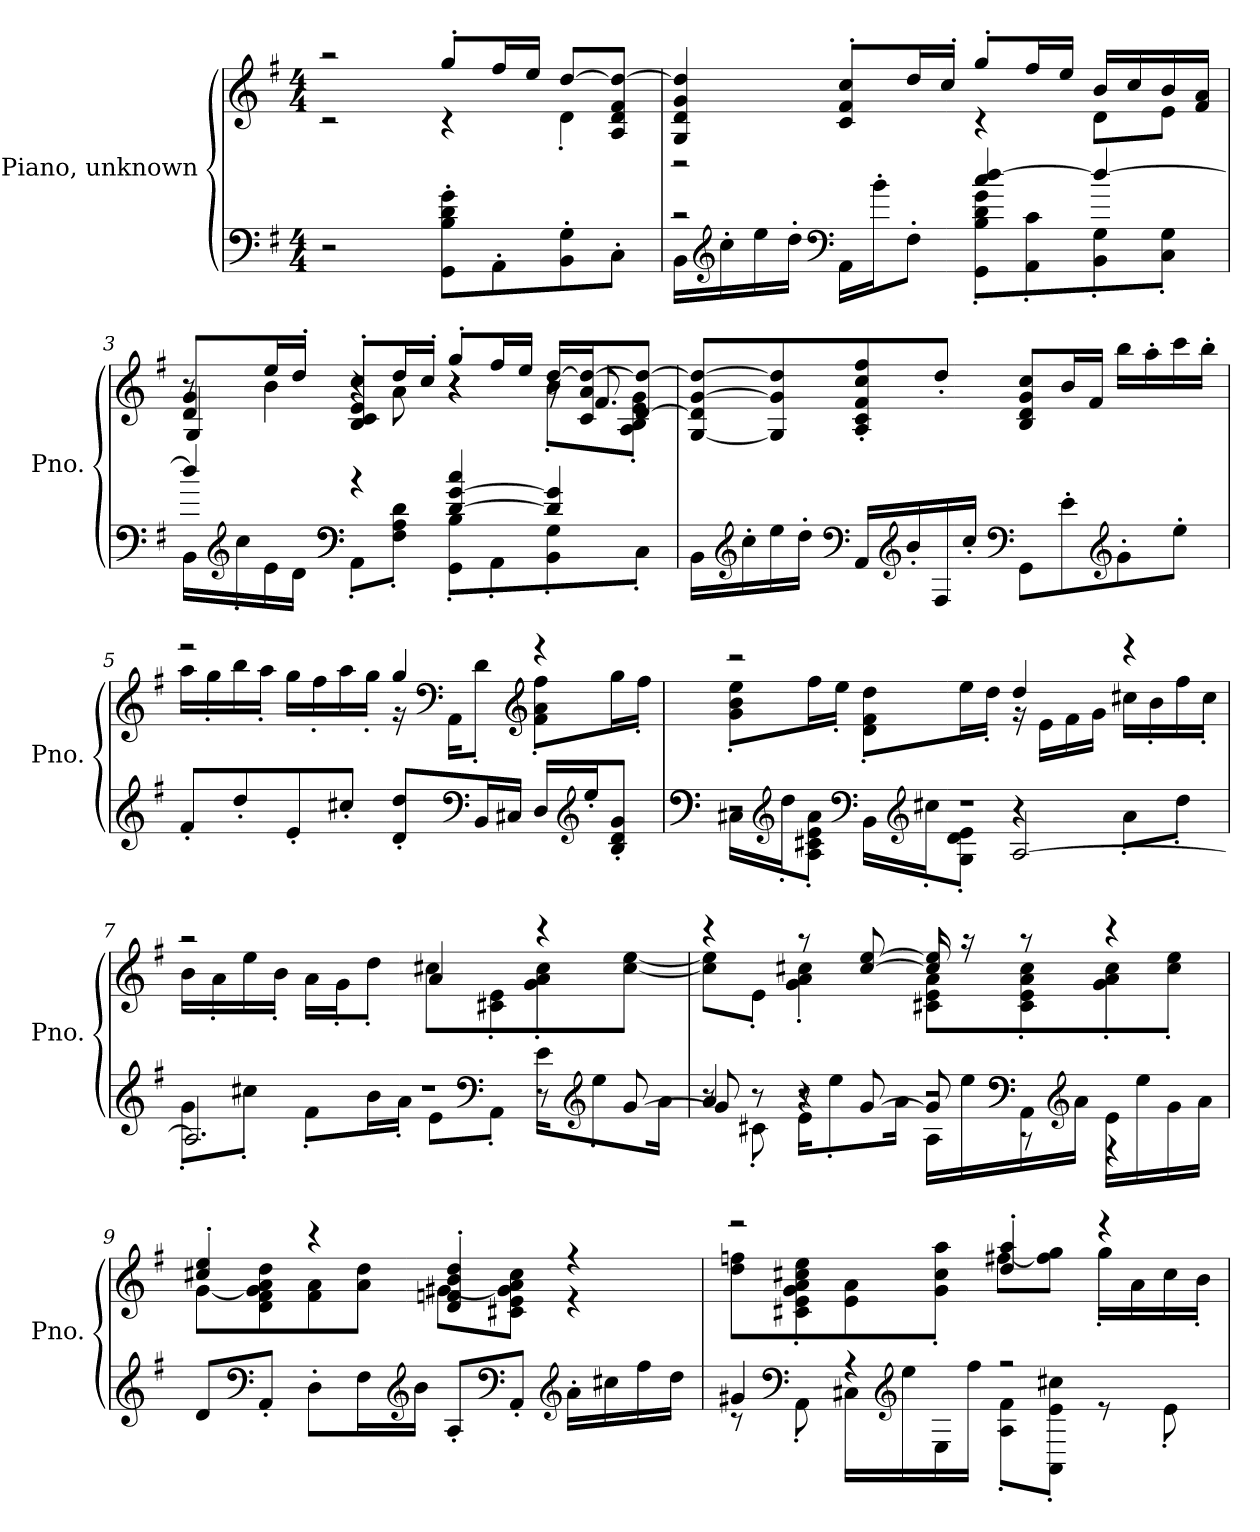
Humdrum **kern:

**kern	**kern
*part1	*part1
*staff2	*staff1
*I"Piano, unknown	*
*I'Pno.	*
*clefF4	*clefG2
*k[f#]	*k[f#]
*M4/4	*M4/4
*MM120	*MM120
=1	=1
*	*^
2r	2r	2r
8GG\' 8B\' 8d\' 8g\'L	8gg'/L	4r
8AA'\	16ff#/L	.
.	16ee/JJ	.
8BB\' 8G\'	[8dd/L	4d'\
8C'\J	8A/ 8d/ 8f#/ 8dd/_J	.
=2	=2	=2
*^	*	*
2r	16BB\LL	4G/ 4d/ 4g/ 4dd/]	2r
*clefG2	*	*	*
.	16cc'\	.	.
.	16ee\	.	.
.	16dd'\JJ	.	.
*clefF4	*	*	*
.	16AA\LL	8c/' 8f#/' 8cc/'L	.
.	16b'\J	.	.
.	8F#'\J	16dd/L	.
.	.	16cc'/JJ	.
4cc/ [4dd/	8GG\' 8B\' 8d\' 8g\'L	8gg'/L	4r
.	8AA\' 8c\'	16ff#/L	.
.	.	16ee/JJ	.
4dd/_	8BB\' 8G\'	16b/LL	8d\L
.	.	16cc/	.
.	8C\' 8G\'J	16b/	8e\J
.	.	16f#/ 16a/JJ	.
!!LO:LB:g=z
=3	=3	=3	=3
*	*	*	*^
4dd/]	16BB\LL	8d/ 8g/L	8r	4G/
*clefG2	*	*	*	*
.	16cc'\	.	.	.
.	16e\	16ee/L	4b\	.
.	16d\JJ	16dd'/JJ	.	.
*clefF4	*	*	*	*
4r	8AA'\L	8B/' 8c/' 8e/' 8cc/'L	.	4r
.	8F#\' 8A\' 8d\'J	16dd/L	8a\	.
.	.	16cc'/JJ	.	.
[4d/ [4g/ 4cc/	8GG\' 8B\'L	8gg'/L	4r	4r
.	8AA'\	16ff#/L	.	.
.	.	16ee/JJ	.	.
4d/] 4g/]	8BB\' 8G\'	[16dd/LL	8b'\L	16r
.	.	16c/ 16a/ 16dd/_J	.	8.f#/
.	8C'\J	[8d/ 8dd/_J	8A\' 8B\' 8e\' 8g\'J	.
*v	*v	*	*	*
*	*v	*v	*v
=4	=4
16BB\LL	[8G/ 8d/] [8g/ 8dd/_L
*clefG2	*
16cc'\	.
16ee\	8G/] 8g/] 8dd/]
16dd'\JJ	.
*clefF4	*
16AA/LL	8A/' 8c/' 8f#/' 8cc/' 8ff#/'
*clefG2	*
16b'/	.
16F#/	8dd'/J
16cc'/JJ	.
*clefF4	*
8GG\L	8B/ 8d/ 8g/ 8cc/L
8e'\	16b/L
.	16f#/JJ
*clefG2	*
8g'\	16bb\LL
.	16aa'\
8ee'\J	16ccc\
.	16bb'\JJ
!!LO:LB:g=z
=5	=5
*	*^
8f#'/L	2r	16aa\LL
.	.	16gg'\
8dd'/	.	16bb\
.	.	16aa'\JJ
8e'/	.	16gg\LL
.	.	16ff#'\
8cc#X'/J	.	16aa\
.	.	16gg'\JJ
8d/' 8dd/'L	4gg/	16r
*	*clefF4	*
.	.	16AA\KL
*clefF4	*	*
16BB/L	.	8d'\J
16C#X/JJ	.	.
*	*clefG2	*
16D/LL	4r	8f#\' 8a\' 8ff#\'L
*clefG2	*	*
16ee'/J	.	.
8B/' 8d/' 8g/'J	.	16gg\L
.	.	16ff#'\JJ
!!LO:LB:g=z	!!
=6	=6	=6
*clefF4	*	*
*^	*	*
*	*^	*	*
1r	16C#X\LL	2r	2r	8g\' 8b\' 8ee\'L
*clefG2	*	*	*	*
.	16dd'\J	.	.	.
.	8A\' 8c#X\' 8e\' 8a\'J	.	.	16ff#\L
.	.	.	.	16ee'\JJ
*clefF4	*	*	*	*
.	16BB\LL	.	.	8d\' 8f#\' 8dd\'L
*clefG2	*	*	*	*
.	16cc#X'\J	.	.	.
.	8G\' 8d\' 8e\'J	.	.	16ee\L
.	.	.	.	16dd'\JJ
.	4r	[2A/	4dd/	16r
.	.	.	.	16e\LL
.	.	.	.	16f#\
.	.	.	.	16g\JJ
.	8a'\L	.	4r	16cc#X\LL
.	.	.	.	16b'\
.	8dd'\J	.	.	16ff#\
.	.	.	.	16cc#'\JJ
=7	=7	=7	=7	=7
1r	8g'\L	2.A/]	2r	16b\LL
.	.	.	.	16a'\
.	8cc#X'\J	.	.	16ee\
.	.	.	.	16b'\JJ
.	8f#'\L	.	.	16a\LL
.	.	.	.	16g'\J
.	16b\L	.	.	8dd'\J
.	16a'\JJ	.	.	.
.	8e\L	.	4a/	8cc#X\L
*clefF4	*	*	*	*
.	8AA'\J	.	.	8c#X\' 8e\'
.	16e\KL	8r	4r	8g\' 8a\' 8cc#\'
*clefG2	*	*	*	*
.	8ee'\	.	.	.
.	.	[8g/	.	[8cc#\ [8ee\J
.	16a\Jk	.	.	.
!!LO:LB:g=z	!!
=8	=8	=8	=8	=8
4a/	8r	8g/]	4r	8cc#\] 8ee\]L
.	8c#X'\	8r	.	8e'\J
4r	16e\KL	8r	8r	4g\' 4a\' 4cc#X\'
.	8ee'\	.	.	.
.	.	[8g/	[8cc#/ [8ee/	.
.	16a\Jk	.	.	.
2r	16A\LL	8g/]	16cc#/] 16ee/]	8c#X\ 8e\ 8a\L
.	16ee\	.	16r	.
*clefF4	*	*	*	*
.	16AA\	8r	8r	8c#\' 8e\' 8a\' 8cc#\'
*clefG2	*	*	*	*
.	16a\JJ	.	.	.
.	16e\LL	4r	4r	8g\' 8a\' 8cc#\'
.	16ee\	.	.	.
.	16g\	.	.	8cc#\' 8ee\'J
.	16a\JJ	.	.	.
*v	*v	*v	*	*
=9	=9	=9
8d/L	4cc#X/' 4ee/'	[8g\L
*clefF4	*	*
8AA'/J	.	8d\ 8f#\ 8g\] 8a\ 8dd\
8D'\L	4r	8f#\ 8a\
16F#\L	.	8a\ 8dd\J
*clefG2	*	*
16b\JJ	.	.
8A'/L	4d/' 4fn/' 4b/' 4dd/'	[8g#X\L
*clefF4	*	*
8AA'/J	.	8c#X\ 8e\ 8g#\] 8a\ 8cc#\J
*clefG2	*	*
16a'\LL	4r	4r
16cc#X\	.	.
16ff#\	.	.
16dd\JJ	.	.
!!LO:LB:g=z	!!
=10	=10	=10
*^	*	*
4g#X/	8r	2r	8dd\ 8ffn\L
*clefF4	*	*	*
.	8AA'\	.	8c#X\' 8e\' 8g\' 8a\' 8cc#X\' 8ee\'
4r	16C#X\LL	.	8e\ 8a\
*clefG2	*	*	*
.	16ee\	.	.
.	16E\	.	8g\' 8cc#\' 8aa\'J
.	16ff#\JJ	.	.
2r	8A\' 8f#\'L	4dd/' 4aa/'	[8ff#X\L
.	8AA\' 8e\' 8cc#X\'J	.	8ff#\] 8gg\J
.	8r	4r	16gg'\LL
.	.	.	16a\
.	8e'\	.	16cc#\
.	.	.	16b'\JJ
*v	*v	*	*
*	*v	*v
=	=
*-	*-
